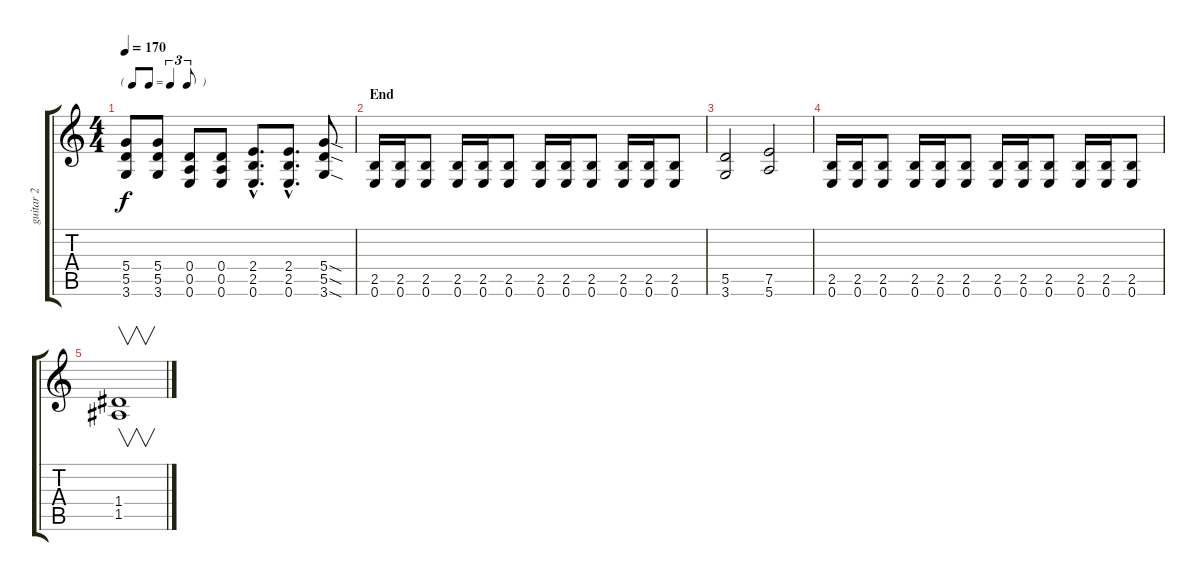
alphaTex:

\track ("guitar 2" "guitar 2") {instrument distortionguitar}
\staff {score tabs}
\tuning (E4 B3 G3 D3 A2 E2) {hide}
\ts (4 4)
\tf triplet8th
\tempo 170
\clef g2
\ks c
(5.4 5.5 3.6).8{dy f} (5.4 5.5 3.6).8 (0.4 0.5 0.6).8 (0.4 0.5 0.6).8 (2.4{hac} 2.5{hac} 0.6{hac}).8{d} (2.4{hac} 2.5{hac} 0.6{hac}).8{d} (5.4{sod} 5.5{sod} 3.6{sod}).8 |
\section ("" "End")
(2.5 0.6).16 (2.5 0.6).16 (2.5 0.6).8 (2.5 0.6).16 (2.5 0.6).16 (2.5 0.6).8 (2.5 0.6).16 (2.5 0.6).16 (2.5 0.6).8 (2.5 0.6).16 (2.5 0.6).16 (2.5 0.6).8 |
(5.5 3.6).2 (7.5 5.6).2 |
(2.5 0.6).16 (2.5 0.6).16 (2.5 0.6).8 (2.5 0.6).16 (2.5 0.6).16 (2.5 0.6).8 (2.5 0.6).16 (2.5 0.6).16 (2.5 0.6).8 (2.5 0.6).16 (2.5 0.6).16 (2.5 0.6).8 |
(1.4 1.5).1{v}
